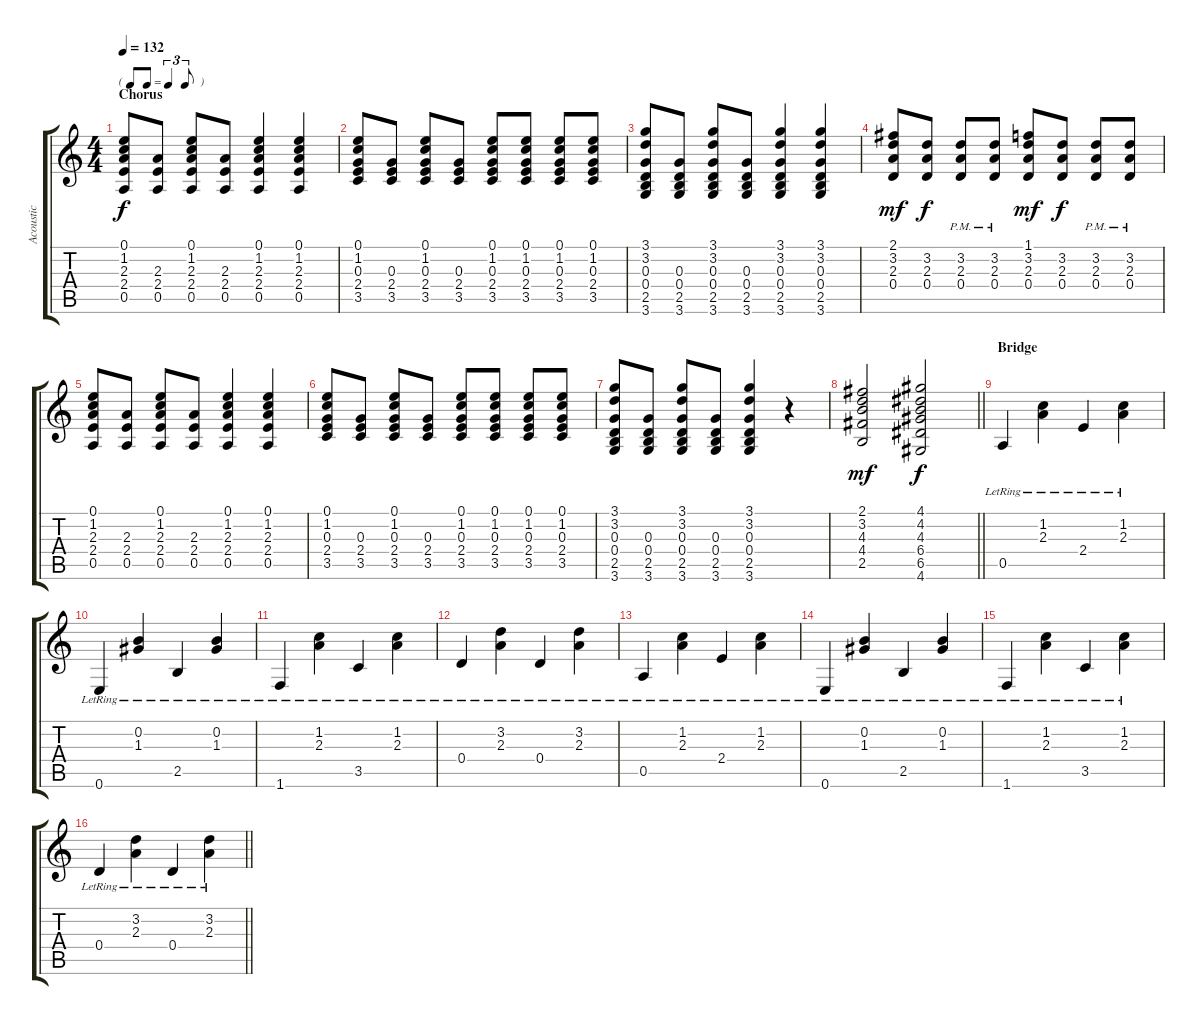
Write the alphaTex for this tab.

\track ("Acoustic" "Acoustic") {instrument acousticguitarsteel}
\staff {score tabs}
\tuning (E4 B3 G3 D3 A2 E2) {hide}
\ts (4 4)
\tf triplet8th
\section ("" "Chorus")
\tempo 132
\clef g2
\ks c
(0.1 1.2 2.3 2.4 0.5).8{dy f} (2.3 2.4 0.5).8 (0.1 1.2 2.3 2.4 0.5).8 (2.3 2.4 0.5).8 (0.1 1.2 2.3 2.4 0.5).4 (0.1 1.2 2.3 2.4 0.5).4 |
(0.1 1.2 0.3 2.4 3.5).8 (0.3 2.4 3.5).8 (0.1 1.2 0.3 2.4 3.5).8 (0.3 2.4 3.5).8 (0.1 1.2 0.3 2.4 3.5).8 (0.1 1.2 0.3 2.4 3.5).8 (0.1 1.2 0.3 2.4 3.5).8 (0.1 1.2 0.3 2.4 3.5).8 |
(3.1 3.2 0.3 0.4 2.5 3.6).8 (0.3 0.4 2.5 3.6).8 (3.1 3.2 0.3 0.4 2.5 3.6).8 (0.3 0.4 2.5 3.6).8 (3.1 3.2 0.3 0.4 2.5 3.6).4 (3.1 3.2 0.3 0.4 2.5 3.6).4 |
(2.1 3.2 2.3 0.4).8{dy mf} (3.2 2.3 0.4).8{dy f} (3.2{pm} 2.3 0.4{pm}).8 (3.2{pm} 2.3 0.4{pm}).8 (1.1 3.2 2.3 0.4).8{dy mf} (3.2 2.3 0.4).8{dy f} (3.2{pm} 2.3 0.4{pm}).8 (3.2{pm} 2.3 0.4{pm}).8 |
(0.1 1.2 2.3 2.4 0.5).8 (2.3 2.4 0.5).8 (0.1 1.2 2.3 2.4 0.5).8 (2.3 2.4 0.5).8 (0.1 1.2 2.3 2.4 0.5).4 (0.1 1.2 2.3 2.4 0.5).4 |
(0.1 1.2 0.3 2.4 3.5).8 (0.3 2.4 3.5).8 (0.1 1.2 0.3 2.4 3.5).8 (0.3 2.4 3.5).8 (0.1 1.2 0.3 2.4 3.5).8 (0.1 1.2 0.3 2.4 3.5).8 (0.1 1.2 0.3 2.4 3.5).8 (0.1 1.2 0.3 2.4 3.5).8 |
(3.1 3.2 0.3 0.4 2.5 3.6).8 (0.3 0.4 2.5 3.6).8 (3.1 3.2 0.3 0.4 2.5 3.6).8 (0.3 0.4 2.5 3.6).8 (3.1 3.2 0.3 0.4 2.5 3.6).4 r.4 |
\barLineRight lightlight
(2.1 3.2 4.3 4.4 2.5).2{dy mf} (4.1 4.2 4.3 6.4 6.5 4.6).2{dy f} |
\section ("" "Bridge")
0.5{lr}.4 (1.2{lr} 2.3{lr}).4 2.4{lr}.4 (1.2{lr} 2.3{lr}).4 |
0.6{lr}.4 (0.2{lr} 1.3{lr}).4 2.5{lr}.4 (0.2{lr} 1.3{lr}).4 |
1.6{lr}.4 (1.2{lr} 2.3{lr}).4 3.5{lr}.4 (1.2{lr} 2.3{lr}).4 |
0.4{lr}.4 (3.2{lr} 2.3{lr}).4 0.4{lr}.4 (3.2{lr} 2.3{lr}).4 |
0.5{lr}.4 (1.2{lr} 2.3{lr}).4 2.4{lr}.4 (1.2{lr} 2.3{lr}).4 |
0.6{lr}.4 (0.2{lr} 1.3{lr}).4 2.5{lr}.4 (0.2{lr} 1.3{lr}).4 |
1.6{lr}.4 (1.2{lr} 2.3{lr}).4 3.5{lr}.4 (1.2{lr} 2.3{lr}).4 |
\barLineRight lightlight
0.4{lr}.4 (3.2{lr} 2.3{lr}).4 0.4{lr}.4 (3.2{lr} 2.3{lr}).4
